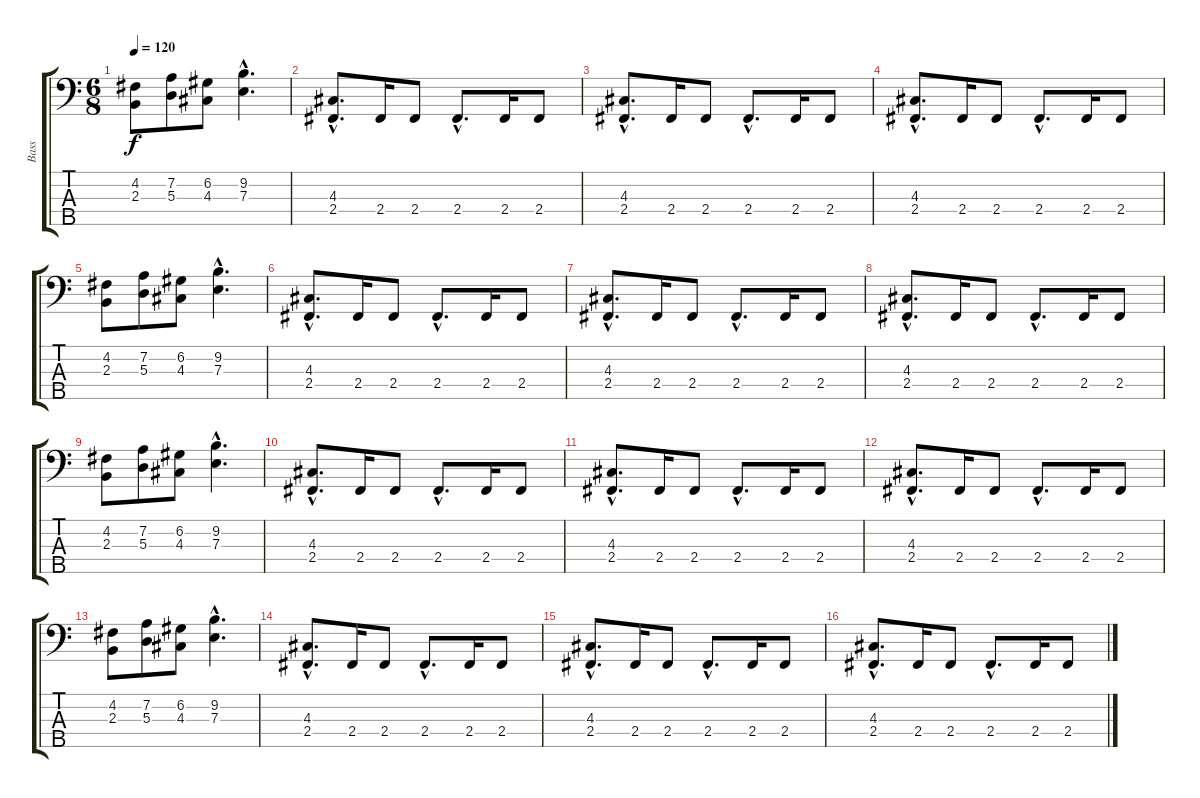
\track ("Bass" "Bass") {instrument electricbassfinger}
\staff {score tabs}
\tuning (G2 D2 A1 E1 B0) {hide}
\ts (6 8)
\tempo 120
\clef f4
\ks c
(4.2 2.3).8{dy f} (7.2 5.3).8 (6.2 4.3).8 (9.2{hac} 7.3{hac}).4{d} |
(4.3{hac} 2.4{hac}).8{d} 2.4.16 2.4.8 2.4{hac}.8{d} 2.4.16 2.4.8 |
(4.3{hac} 2.4{hac}).8{d} 2.4.16 2.4.8 2.4{hac}.8{d} 2.4.16 2.4.8 |
(4.3{hac} 2.4{hac}).8{d} 2.4.16 2.4.8 2.4{hac}.8{d} 2.4.16 2.4.8 |
(4.2 2.3).8 (7.2 5.3).8 (6.2 4.3).8 (9.2{hac} 7.3{hac}).4{d} |
(4.3{hac} 2.4{hac}).8{d} 2.4.16 2.4.8 2.4{hac}.8{d} 2.4.16 2.4.8 |
(4.3{hac} 2.4{hac}).8{d} 2.4.16 2.4.8 2.4{hac}.8{d} 2.4.16 2.4.8 |
(4.3{hac} 2.4{hac}).8{d} 2.4.16 2.4.8 2.4{hac}.8{d} 2.4.16 2.4.8 |
(4.2 2.3).8 (7.2 5.3).8 (6.2 4.3).8 (9.2{hac} 7.3{hac}).4{d} |
(4.3{hac} 2.4{hac}).8{d} 2.4.16 2.4.8 2.4{hac}.8{d} 2.4.16 2.4.8 |
(4.3{hac} 2.4{hac}).8{d} 2.4.16 2.4.8 2.4{hac}.8{d} 2.4.16 2.4.8 |
(4.3{hac} 2.4{hac}).8{d} 2.4.16 2.4.8 2.4{hac}.8{d} 2.4.16 2.4.8 |
(4.2 2.3).8 (7.2 5.3).8 (6.2 4.3).8 (9.2{hac} 7.3{hac}).4{d} |
(4.3{hac} 2.4{hac}).8{d} 2.4.16 2.4.8 2.4{hac}.8{d} 2.4.16 2.4.8 |
(4.3{hac} 2.4{hac}).8{d} 2.4.16 2.4.8 2.4{hac}.8{d} 2.4.16 2.4.8 |
(4.3{hac} 2.4{hac}).8{d} 2.4.16 2.4.8 2.4{hac}.8{d} 2.4.16 2.4.8
